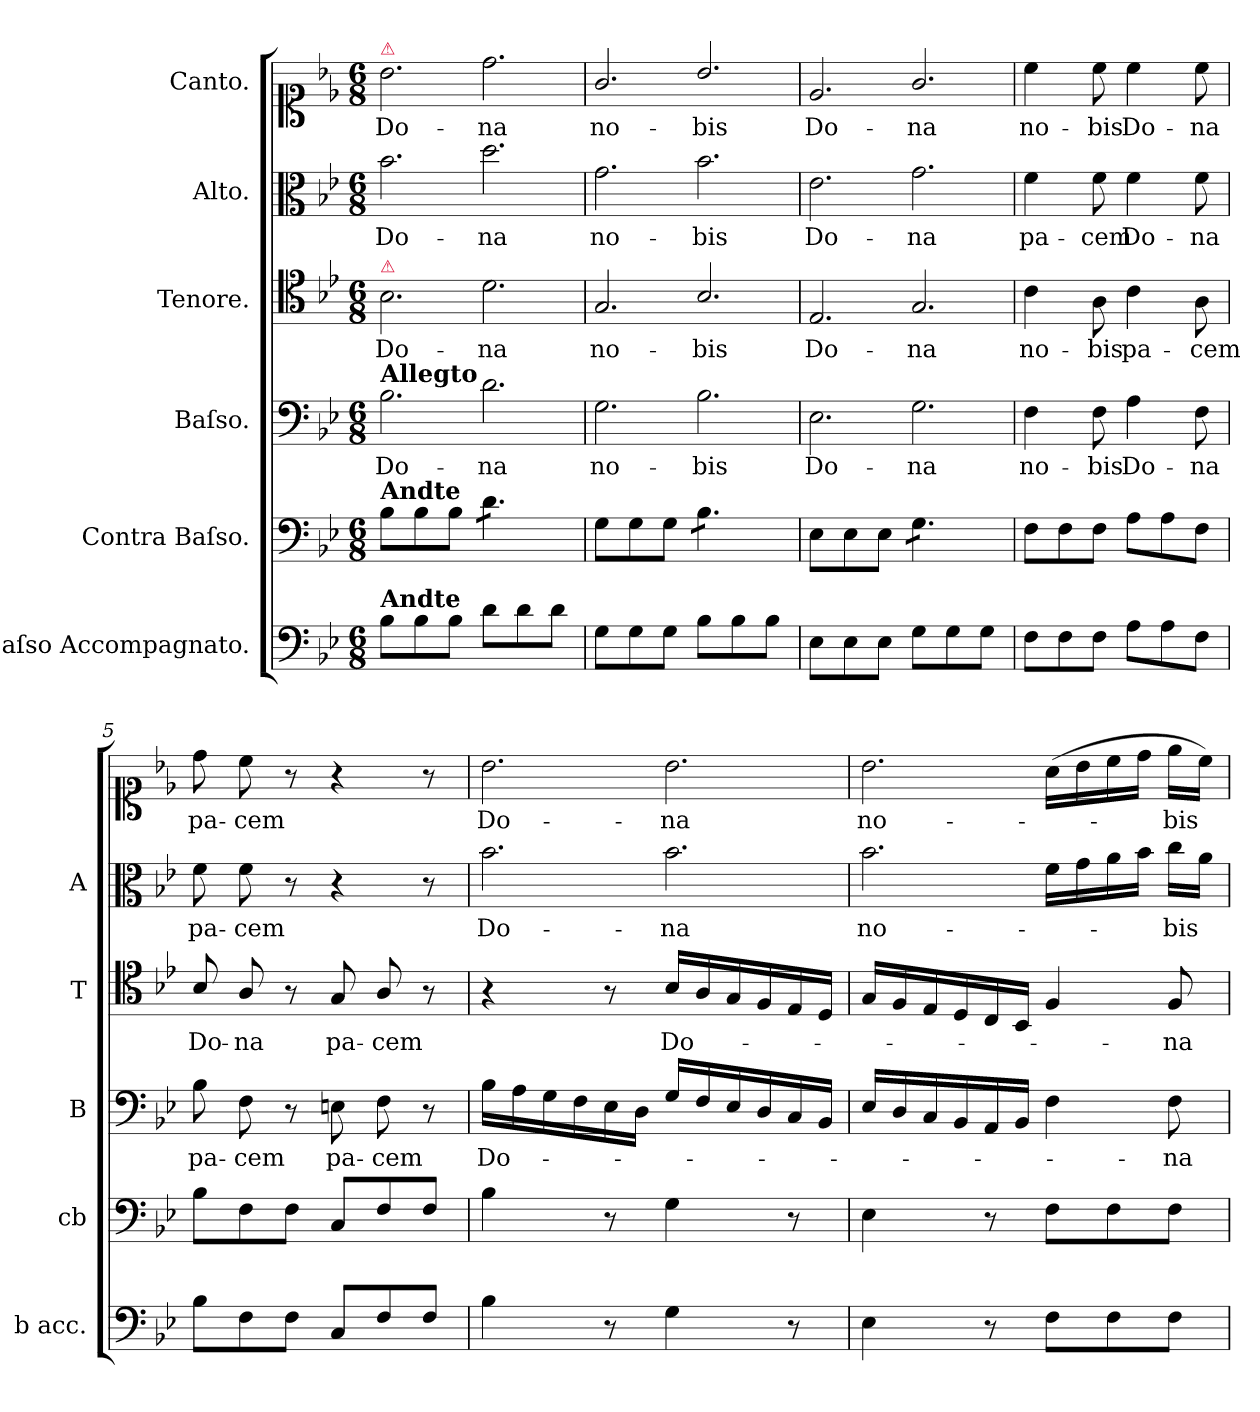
**kern	**kern	**kern	**text	**kern	**text	**kern	**text	**kern	**text
*part6	*part5	*part4	*part4	*part3	*part3	*part2	*part2	*part1	*part1
*staff6	*staff5	*staff4	*staff4	*staff3	*staff3	*staff2	*staff2	*staff1	*staff1
*I"Baſso Accompagnato.	*I"Contra Baſso.	*I"Baſso.	*	*I"Tenore.	*	*I"Alto.	*	*I"Canto.	*
*I'b acc.	*I'cb	*I'B	*	*I'T	*	*I'A	*	*	*
*clefF4	*clefF4	*clefF4	*	*clefC4	*	*clefC3	*	*clefC1	*
*k[b-e-]	*k[b-e-]	*k[b-e-]	*	*k[b-e-]	*	*k[b-e-]	*	*k[b-e-]	*
*M6/8	*M6/8	*M6/8	*	*M6/8	*	*M6/8	*	*M6/8	*
=1	=1	=1	=1	=1	=1	=1	=1	=1	=1
!	!	!	!	!	!	!	!	!LO:TX:a:color=crimson:t=⚠	!
!	!	!	!	!LO:TX:a:color=crimson:t=⚠	!	!	!	!	!
!	!	!LO:TX:a:B:t=Allegto	!	!	!	!	!	!	!
!	!LO:TX:a:B:t=Andte	!	!	!	!	!	!	!	!
!LO:TX:a:B:t=Andte	!	!	!	!	!	!	!	!	!
!	!	!LO:N:vis=2.	!	!LO:N:vis=2.	!	!LO:N:vis=2.	!	!LO:N:vis=2.	!
8B-\L	8B-\L	4.B-\	Do-	4.B-\	Do-	4.b-\	Do-	4.b-\	Do-
8B-\	8B-\	.	.	.	.	.	.	.	.
8B-\J	8B-\J	.	.	.	.	.	.	.	.
!	!	!LO:N:vis=2.	!	!LO:N:vis=2.	!	!LO:N:vis=2.	!	!LO:N:vis=2.	!
*	*tremolo	*	*	*	*	*	*	*	*
8d\L	8d\L	4.d\	-na	4.d\	-na	4.dd\	-na	4.dd\	-na
8d\	8d\	.	.	.	.	.	.	.	.
8d\J	8d\J	.	.	.	.	.	.	.	.
*	*Xtremolo	*	*	*	*	*	*	*	*
=2	=2	=2	=2	=2	=2	=2	=2	=2	=2
!	!	!LO:N:vis=2.	!	!LO:N:vis=2.	!	!LO:N:vis=2.	!	!LO:N:vis=2.	!
8G\L	8G\L	4.G\	no-	4.G/	no-	4.g\	no-	4.g/	no-
8G\	8G\	.	.	.	.	.	.	.	.
8G\J	8G\J	.	.	.	.	.	.	.	.
!	!	!LO:N:vis=2.	!	!LO:N:vis=2.	!	!LO:N:vis=2.	!	!LO:N:vis=2.	!
*	*tremolo	*	*	*	*	*	*	*	*
8B-\L	8B-\L	4.B-\	-bis	4.B-/	-bis	4.b-\	-bis	4.b-/	-bis
8B-\	8B-\	.	.	.	.	.	.	.	.
8B-\J	8B-\J	.	.	.	.	.	.	.	.
*	*Xtremolo	*	*	*	*	*	*	*	*
=3	=3	=3	=3	=3	=3	=3	=3	=3	=3
!	!	!LO:N:vis=2.	!	!LO:N:vis=2.	!	!LO:N:vis=2.	!	!LO:N:vis=2.	!
8E-\L	8E-\L	4.E-\	Do-	4.E-/	Do-	4.e-\	Do-	4.e-/	Do-
8E-\	8E-\	.	.	.	.	.	.	.	.
8E-\J	8E-\J	.	.	.	.	.	.	.	.
!	!	!LO:N:vis=2.	!	!LO:N:vis=2.	!	!LO:N:vis=2.	!	!LO:N:vis=2.	!
*	*tremolo	*	*	*	*	*	*	*	*
8G\L	8G\L	4.G\	-na	4.G/	-na	4.g\	-na	4.g/	-na
8G\	8G\	.	.	.	.	.	.	.	.
8G\J	8G\J	.	.	.	.	.	.	.	.
*	*Xtremolo	*	*	*	*	*	*	*	*
=4	=4	=4	=4	=4	=4	=4	=4	=4	=4
8F\L	8F\L	4F\	no-	4c\	no-	4f\	pa-	4cc\	no-
8F\	8F\	.	.	.	.	.	.	.	.
8F\J	8F\J	8F\	-bis	8A\	-bis	8f\	-cem	8cc\	-bis
8A\L	8A\L	4A\	Do-	4c\	pa-	4f\	Do-	4cc\	Do-
8A\	8A\	.	.	.	.	.	.	.	.
8F\J	8F\J	8F\	-na	8A\	-cem	8f\	-na	8cc\	-na
=5	=5	=5	=5	=5	=5	=5	=5	=5	=5
8B-\L	8B-\L	8B-\	pa-	8B-/	Do-	8f\	pa-	8dd\	pa-
8F\	8F\	8F\	-cem	8A/	-na	8f\	-cem	8cc\	-cem
8F\J	8F\J	8r	.	8r	.	8r	.	8r	.
!	!	!	!LO:LY:i	!	!	!	!	!	!
8C/L	8C/L	8En\	pa-	8G/	pa-	4r	.	4r	.
!	!	!	!LO:LY:i	!	!	!	!	!	!
8F/	8F/	8F\	-cem	8A/	-cem	.	.	.	.
8F/J	8F/J	8r	.	8r	.	8r	.	8r	.
=6	=6	=6	=6	=6	=6	=6	=6	=6	=6
!	!	!	!	!	!	!LO:N:vis=2.	!	!LO:N:vis=2.	!
4B-\	4B-\	16B-\LL	Do-	4r	.	4.b-\	Do-	4.b-\	Do-
.	.	16A\	.	.	.	.	.	.	.
.	.	16G\	.	.	.	.	.	.	.
.	.	16F\	.	.	.	.	.	.	.
8r	8r	16E-\	.	8r	.	.	.	.	.
.	.	16D\JJ	.	.	.	.	.	.	.
!	!	!	!	!	!	!LO:N:vis=2.	!	!LO:N:vis=2.	!
4G\	4G\	16G/LL	.	16B-/LL	Do-	4.b-\	-na	4.b-\	-na
.	.	16F/	.	16A/	.	.	.	.	.
.	.	16E-/	.	16G/	.	.	.	.	.
.	.	16D/	.	16F/	.	.	.	.	.
8r	8r	16C/	.	16E-/	.	.	.	.	.
.	.	16BB-/JJ	.	16D/JJ	.	.	.	.	.
=7	=7	=7	=7	=7	=7	=7	=7	=7	=7
!	!	!	!	!	!	!LO:N:vis=2.	!	!LO:N:vis=2.	!
4E-\	4E-\	16E-/LL	.	16G/LL	.	4.b-\	no-	4.b-\	no-
.	.	16D/	.	16F/	.	.	.	.	.
.	.	16C/	.	16E-/	.	.	.	.	.
.	.	16BB-/	.	16D/	.	.	.	.	.
8r	8r	16AA/	.	16C/	.	.	.	.	.
.	.	16BB-/JJ	.	16BB-/JJ	.	.	.	.	.
8F\L	8F\L	4F\	.	4F/	.	16f\LL	.	(16a\LL	.
.	.	.	.	.	.	16g\	.	16b-\	.
8F\	8F\	.	.	.	.	16a\	.	16cc\	.
.	.	.	.	.	.	16b-\JJ	.	16dd\JJ	.
8F\J	8F\J	8F\	-na	8F/	-na	16cc\LL	-bis	16ee-\LL	-bis
.	.	.	.	.	.	16a\JJ	.	16cc\JJ)	.
=	=	=	=	=	=	=	=	=	=
*-	*-	*-	*-	*-	*-	*-	*-	*-	*-
